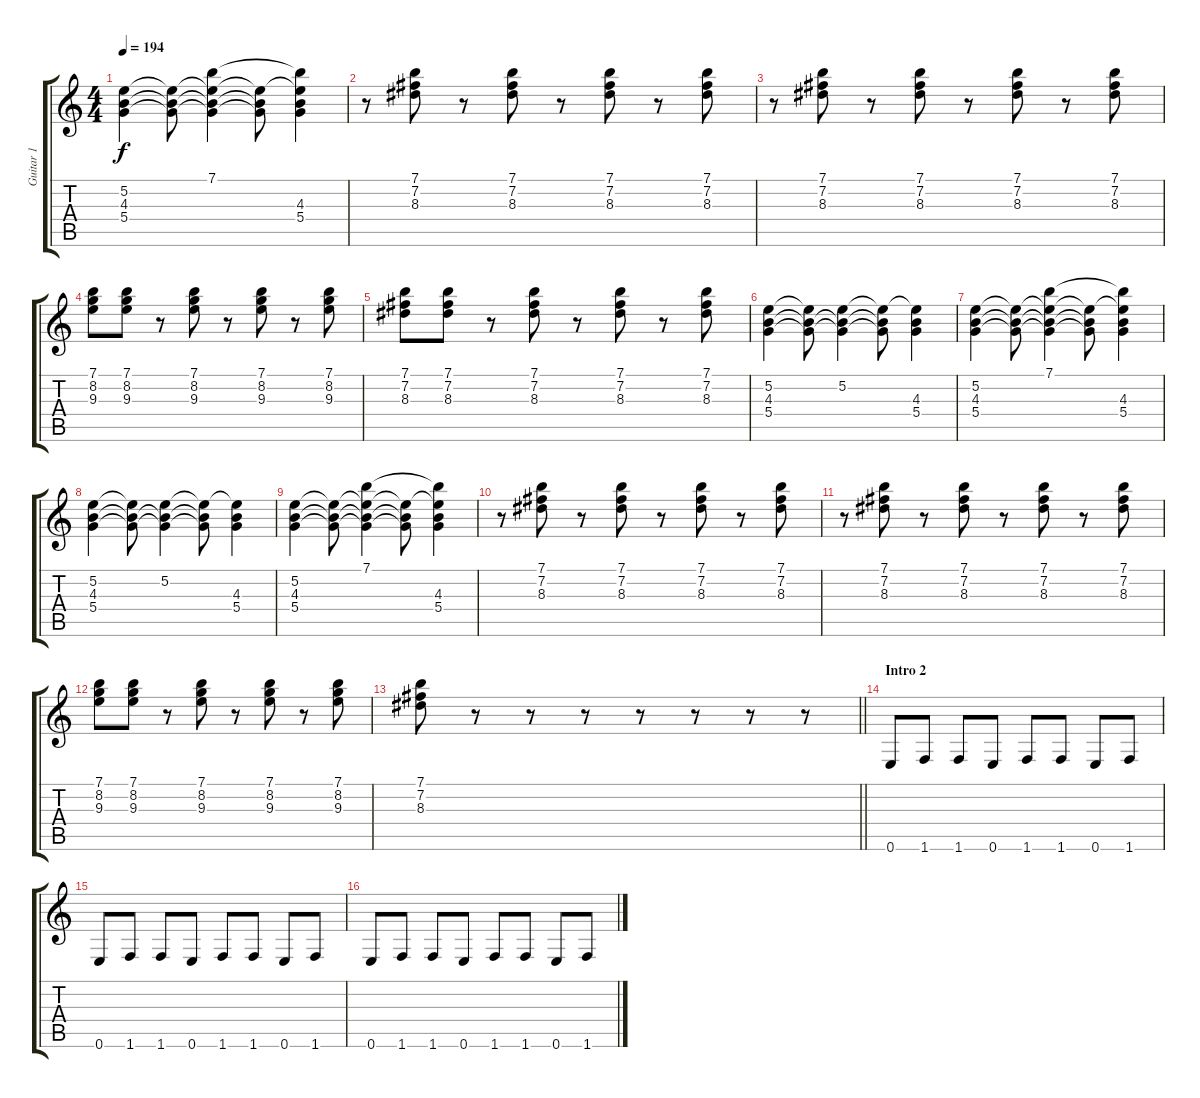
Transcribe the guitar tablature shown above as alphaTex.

\track ("Guitar 1" "Guitar 1") {instrument overdrivenguitar}
\staff {score tabs}
\tuning (E4 B3 G3 D3 A2 E2) {hide}
\ts (4 4)
\tempo 194
\clef g2
\ks c
(5.2 4.3 5.4).4{dy f} (5.2{t} 4.3{t} 5.4{t}).8 (7.1 5.2{t} 4.3{t} 5.4{t}).4 (5.2{t} 4.3{t} 5.4{t}).8 (7.1{t} 5.2{t} 4.3 5.4).4 |
r.8 (7.1 7.2 8.3).8 r.8 (7.1 7.2 8.3).8 r.8 (7.1 7.2 8.3).8 r.8 (7.1 7.2 8.3).8 |
r.8 (7.1 7.2 8.3).8 r.8 (7.1 7.2 8.3).8 r.8 (7.1 7.2 8.3).8 r.8 (7.1 7.2 8.3).8 |
(7.1 8.2 9.3).8 (7.1 8.2 9.3).8 r.8 (7.1 8.2 9.3).8 r.8 (7.1 8.2 9.3).8 r.8 (7.1 8.2 9.3).8 |
(7.1 7.2 8.3).8 (7.1 7.2 8.3).8 r.8 (7.1 7.2 8.3).8 r.8 (7.1 7.2 8.3).8 r.8 (7.1 7.2 8.3).8 |
(5.2 4.3 5.4).4 (5.2{t} 4.3{t} 5.4{t}).8 (5.2 4.3{t} 5.4{t}).4 (5.2{t} 4.3{t} 5.4{t}).8 (5.2{t} 4.3 5.4).4 |
(5.2 4.3 5.4).4 (5.2{t} 4.3{t} 5.4{t}).8 (7.1 5.2{t} 4.3{t} 5.4{t}).4 (5.2{t} 4.3{t} 5.4{t}).8 (7.1{t} 5.2{t} 4.3 5.4).4 |
(5.2 4.3 5.4).4 (5.2{t} 4.3{t} 5.4{t}).8 (5.2 4.3{t} 5.4{t}).4 (5.2{t} 4.3{t} 5.4{t}).8 (5.2{t} 4.3 5.4).4 |
(5.2 4.3 5.4).4 (5.2{t} 4.3{t} 5.4{t}).8 (7.1 5.2{t} 4.3{t} 5.4{t}).4 (5.2{t} 4.3{t} 5.4{t}).8 (7.1{t} 5.2{t} 4.3 5.4).4 |
r.8 (7.1 7.2 8.3).8 r.8 (7.1 7.2 8.3).8 r.8 (7.1 7.2 8.3).8 r.8 (7.1 7.2 8.3).8 |
r.8 (7.1 7.2 8.3).8 r.8 (7.1 7.2 8.3).8 r.8 (7.1 7.2 8.3).8 r.8 (7.1 7.2 8.3).8 |
(7.1 8.2 9.3).8 (7.1 8.2 9.3).8 r.8 (7.1 8.2 9.3).8 r.8 (7.1 8.2 9.3).8 r.8 (7.1 8.2 9.3).8 |
\barLineRight lightlight
(7.1 7.2 8.3).8 r.8 r.8 r.8 r.8 r.8 r.8 r.8 |
\section ("" "Intro 2")
0.6.8 1.6.8 1.6.8 0.6.8 1.6.8 1.6.8 0.6.8 1.6.8 |
0.6.8 1.6.8 1.6.8 0.6.8 1.6.8 1.6.8 0.6.8 1.6.8 |
0.6.8 1.6.8 1.6.8 0.6.8 1.6.8 1.6.8 0.6.8 1.6.8
